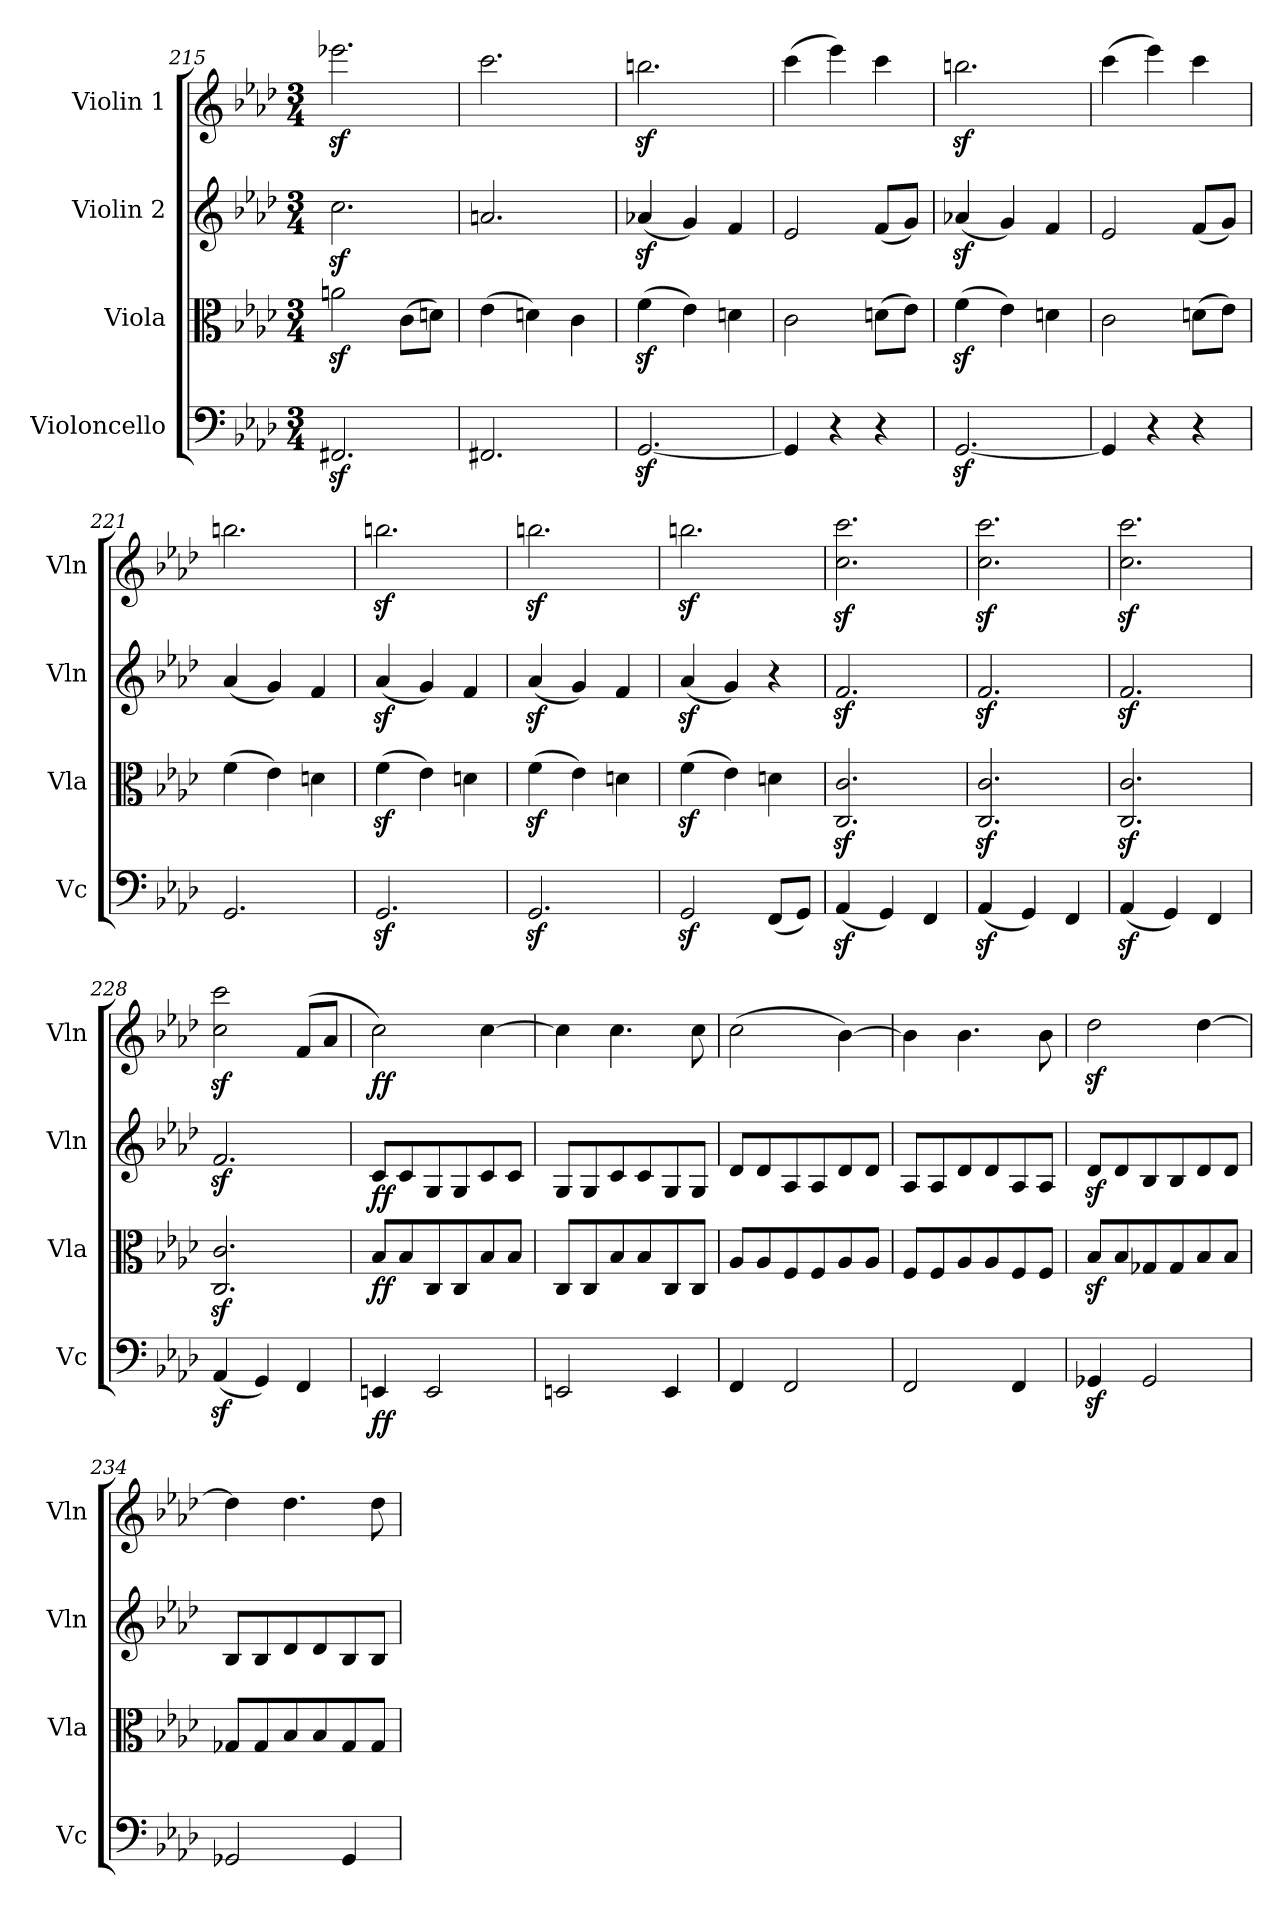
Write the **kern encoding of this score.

**kern	**dynam	**kern	**dynam	**kern	**dynam	**kern	**dynam
*part4	*part4	*part3	*part3	*part2	*part2	*part1	*part1
*staff4	*staff4	*staff3	*staff3	*staff2	*staff2	*staff1	*staff1
*I"Violoncello	*	*I"Viola	*	*I"Violin 2	*	*I"Violin 1	*
*I'Vc	*	*I'Vla	*	*I'Vln	*	*I'Vln	*
*clefF4	*	*clefC3	*	*clefG2	*	*clefG2	*
*k[b-e-a-d-]	*	*k[b-e-a-d-]	*	*k[b-e-a-d-]	*	*k[b-e-a-d-]	*
*M3/4	*	*M3/4	*	*M3/4	*	*M3/4	*
=215	=215	=215	=215	=215	=215	=215	=215
2.FF#Xz</	.	2anz<\	.	2.ccz<\	.	2.eee-Xz<\	.
.	.	(8c\L	.	.	.	.	.
.	.	8dn\J)	.	.	.	.	.
=216	=216	=216	=216	=216	=216	=216	=216
2.FF#X/	.	(4e-\	.	2.an/	.	2.ccc\	.
.	.	4dn\)	.	.	.	.	.
.	.	4c\	.	.	.	.	.
=217	=217	=217	=217	=217	=217	=217	=217
[2.GGz</	.	(4fz<\	.	(4a-Xz</	.	2.bbnz<\	.
.	.	4e-\)	.	4g/)	.	.	.
.	.	4dn\	.	4f/	.	.	.
=218	=218	=218	=218	=218	=218	=218	=218
4GG/]	.	2c\	.	2e-/	.	(4ccc\	.
4r	.	.	.	.	.	4eee-\)	.
4r	.	(8dn\L	.	(8f/L	.	4ccc\	.
.	.	8e-\J)	.	8g/J)	.	.	.
=219	=219	=219	=219	=219	=219	=219	=219
[2.GGz</	.	(4fz<\	.	(4a-Xz</	.	2.bbnz<\	.
.	.	4e-\)	.	4g/)	.	.	.
.	.	4dn\	.	4f/	.	.	.
!!LO:LB:g=z
=220	=220	=220	=220	=220	=220	=220	=220
4GG/]	.	2c\	.	2e-/	.	(4ccc\	.
4r	.	.	.	.	.	4eee-\)	.
4r	.	(8dn\L	.	(8f/L	.	4ccc\	.
.	.	8e-\J)	.	8g/J)	.	.	.
!!LO:LB:g=z
=221	=221	=221	=221	=221	=221	=221	=221
!	!LO:DY:b	!	!LO:DY:b	!	!LO:DY:b	!	!LO:DY:b
2.GG/	other-dynamics	(4f\	other-dynamics	(4a-/	other-dynamics	2.bbn\	other-dynamics
.	.	4e-\)	.	4g/)	.	.	.
.	.	4dn\	.	4f/	.	.	.
=222	=222	=222	=222	=222	=222	=222	=222
2.GGz</	.	(4fz<\	.	(4a-z</	.	2.bbnz<\	.
.	.	4e-\)	.	4g/)	.	.	.
.	.	4dn\	.	4f/	.	.	.
=223	=223	=223	=223	=223	=223	=223	=223
2.GGz</	.	(4fz<\	.	(4a-z</	.	2.bbnz<\	.
.	.	4e-\)	.	4g/)	.	.	.
.	.	4dn\	.	4f/	.	.	.
=224	=224	=224	=224	=224	=224	=224	=224
2GGz</	.	(4fz<\	.	(4a-z</	.	2.bbnz<\	.
.	.	4e-\)	.	4g/)	.	.	.
(8FF/L	.	4dn\	.	4r	.	.	.
8GG/J)	.	.	.	.	.	.	.
=225	=225	=225	=225	=225	=225	=225	=225
(4AA-z</	.	2.C/z< 2.c/z<	.	2.fz</	.	2.cc\z< 2.ccc\z<	.
4GG/)	.	.	.	.	.	.	.
4FF/	.	.	.	.	.	.	.
=226	=226	=226	=226	=226	=226	=226	=226
(4AA-z</	.	2.C/z< 2.c/z<	.	2.fz</	.	2.cc\z< 2.ccc\z<	.
4GG/)	.	.	.	.	.	.	.
4FF/	.	.	.	.	.	.	.
=227	=227	=227	=227	=227	=227	=227	=227
(4AA-z</	.	2.C/z< 2.c/z<	.	2.fz</	.	2.cc\z< 2.ccc\z<	.
4GG/)	.	.	.	.	.	.	.
4FF/	.	.	.	.	.	.	.
=228	=228	=228	=228	=228	=228	=228	=228
(4AA-z</	.	2.C/z< 2.c/z<	.	2.fz</	.	2cc\z< 2ccc\z<	.
4GG/)	.	.	.	.	.	.	.
4FF/	.	.	.	.	.	(8f/L	.
.	.	.	.	.	.	8a-/J	.
=229	=229	=229	=229	=229	=229	=229	=229
!	!LO:DY:b	!	!LO:DY:b	!	!LO:DY:b	!	!LO:DY:b
4EEn/	ff	8B-/L	ff	8c/L	ff	2cc\)	ff
.	.	8B-/	.	8c/	.	.	.
2EE/	.	8C/	.	8G/	.	.	.
.	.	8C/	.	8G/	.	.	.
.	.	8B-/	.	8c/	.	[4cc\	.
.	.	8B-/J	.	8c/J	.	.	.
=230	=230	=230	=230	=230	=230	=230	=230
2EEn/	.	8C/L	.	8G/L	.	4cc\]	.
.	.	8C/	.	8G/	.	.	.
.	.	8B-/	.	8c/	.	4.cc\	.
.	.	8B-/	.	8c/	.	.	.
4EE/	.	8C/	.	8G/	.	.	.
.	.	8C/J	.	8G/J	.	8cc\	.
!!LO:PB:g=z
=231	=231	=231	=231	=231	=231	=231	=231
4FF/	.	8A-/L	.	8d-/L	.	(2cc\	.
.	.	8A-/	.	8d-/	.	.	.
2FF/	.	8F/	.	8A-/	.	.	.
.	.	8F/	.	8A-/	.	.	.
.	.	8A-/	.	8d-/	.	[4b-\)	.
.	.	8A-/J	.	8d-/J	.	.	.
=232	=232	=232	=232	=232	=232	=232	=232
2FF/	.	8F/L	.	8A-/L	.	4b-\]	.
.	.	8F/	.	8A-/	.	.	.
.	.	8A-/	.	8d-/	.	4.b-\	.
.	.	8A-/	.	8d-/	.	.	.
4FF/	.	8F/	.	8A-/	.	.	.
.	.	8F/J	.	8A-/J	.	8b-\	.
=233	=233	=233	=233	=233	=233	=233	=233
4GG-Xz</	.	8B-z</L	.	8d-z</L	.	2dd-z<\	.
.	.	8B-/	.	8d-/	.	.	.
2GG-/	.	8G-X/	.	8B-/	.	.	.
.	.	8G-/	.	8B-/	.	.	.
.	.	8B-/	.	8d-/	.	[4dd-\	.
.	.	8B-/J	.	8d-/J	.	.	.
!!LO:PB:g=z
=234	=234	=234	=234	=234	=234	=234	=234
2GG-X/	.	8G-X/L	.	8B-/L	.	4dd-\]	.
.	.	8G-/	.	8B-/	.	.	.
.	.	8B-/	.	8d-/	.	4.dd-\	.
.	.	8B-/	.	8d-/	.	.	.
4GG-/	.	8G-/	.	8B-/	.	.	.
.	.	8G-/J	.	8B-/J	.	8dd-\	.
=	=	=	=	=	=	=	=
*-	*-	*-	*-	*-	*-	*-	*-
